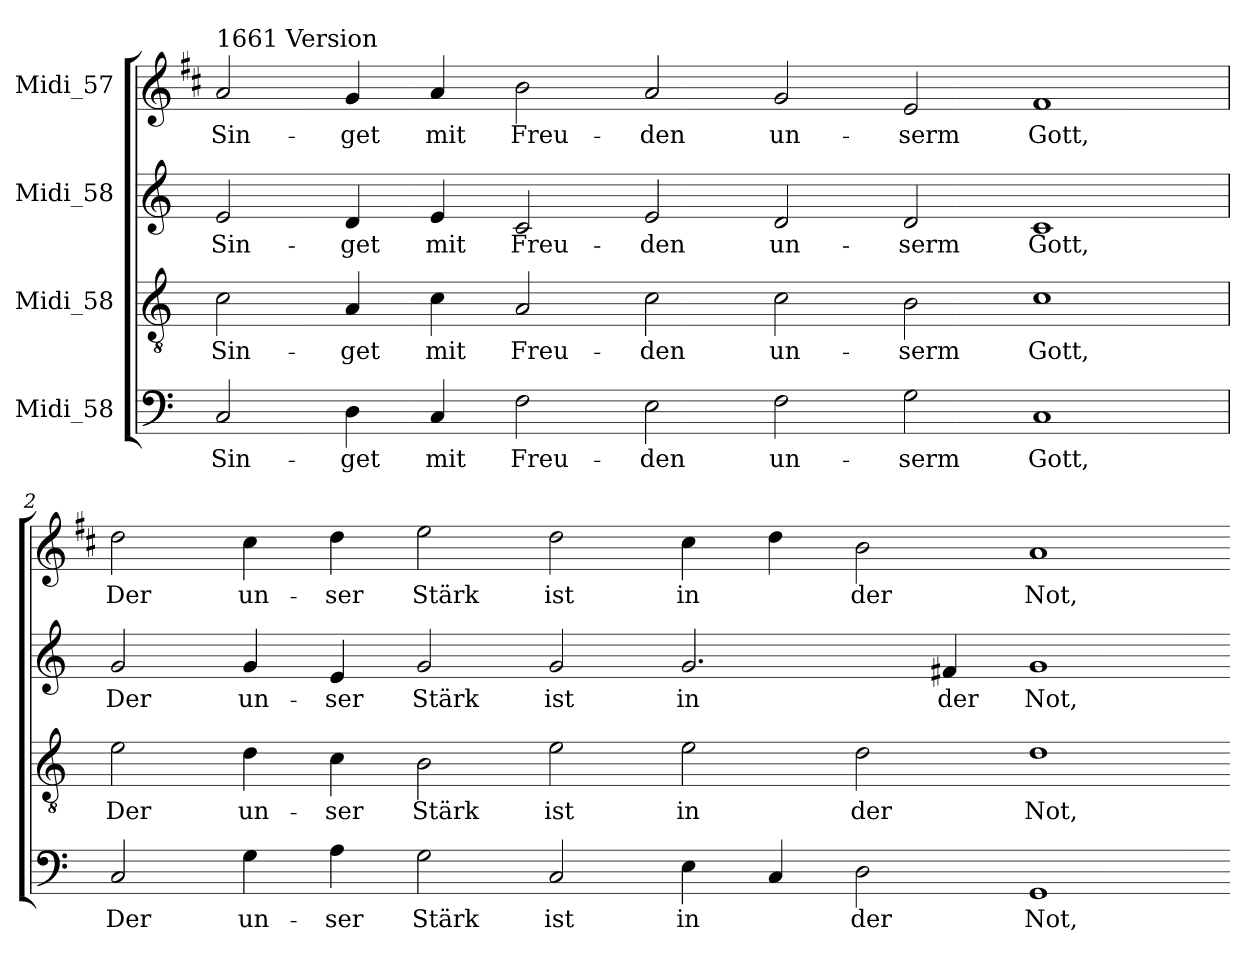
**kern	**text	**kern	**text	**kern	**text	**kern	**text
*part4	*part4	*part3	*part3	*part2	*part2	*part1	*part1
*staff4	*staff4	*staff3	*staff3	*staff2	*staff2	*staff1	*staff1
*I"Midi_58	*	*I"Midi_58	*	*I"Midi_58	*	*I"Midi_57	*
*clefF4	*	*clefGv2	*	*clefG2	*	*clefG2	*
*	*	*	*	*	*	*ITrd1c2	*
*k[]	*	*k[]	*	*k[]	*	*k[]	*
*C:	*	*C:	*	*C:	*	*C:	*
=1	=1	=1	=1	=1	=1	=1	=1
!	!	!	!	!	!	!LO:TX:a:t=1661 Version	!
!	!LO:LY:b	!	!LO:LY:b	!	!LO:LY:b	!	!LO:LY:b
2C	Sin-	2c	Sin-	2e	Sin-	2g	Sin-
!	!LO:LY:b	!	!LO:LY:b	!	!LO:LY:b	!	!LO:LY:b
4D	-get	4A	-get	4d	-get	4f	-get
!	!LO:LY:b	!	!LO:LY:b	!	!LO:LY:b	!	!LO:LY:b
4C	mit	4c	mit	4e	mit	4g	mit
!	!LO:LY:b	!	!LO:LY:b	!	!LO:LY:b	!	!LO:LY:b
2F	Freu-	2A	Freu-	2c	Freu-	2a	Freu-
!	!LO:LY:b	!	!LO:LY:b	!	!LO:LY:b	!	!LO:LY:b
2E	-den	2c	-den	2e	-den	2g	-den
!	!LO:LY:b	!	!LO:LY:b	!	!LO:LY:b	!	!LO:LY:b
2F	un-	2c	un-	2d	un-	2f	un-
!	!LO:LY:b	!	!LO:LY:b	!	!LO:LY:b	!	!LO:LY:b
2G	-serm	2B	-serm	2d	-serm	2d	-serm
!	!LO:LY:b	!	!LO:LY:b	!	!LO:LY:b	!	!LO:LY:b
1C	Gott,	1c	Gott,	1c	Gott,	1e	Gott,
=2	=2	=2	=2	=2	=2	=2	=2
!	!LO:LY:b	!	!LO:LY:b	!	!LO:LY:b	!	!LO:LY:b
2C	Der	2e	Der	2g	Der	2cc	Der
!	!LO:LY:b	!	!LO:LY:b	!	!LO:LY:b	!	!LO:LY:b
4G	un-	4d	un-	4g	un-	4b	un-
!	!LO:LY:b	!	!LO:LY:b	!	!LO:LY:b	!	!LO:LY:b
4A	-ser	4c	-ser	4e	-ser	4cc	-ser
!	!LO:LY:b	!	!LO:LY:b	!	!LO:LY:b	!	!LO:LY:b
2G	Stärk	2B	Stärk	2g	Stärk	2dd	Stärk
!	!LO:LY:b	!	!LO:LY:b	!	!LO:LY:b	!	!LO:LY:b
2C	ist	2e	ist	2g	ist	2cc	ist
!	!LO:LY:b	!	!LO:LY:b	!	!LO:LY:b	!	!LO:LY:b
4E	in	2e	in	2.g	in	4b	in
4C	.	.	.	.	.	4cc	.
!	!LO:LY:b	!	!LO:LY:b	!	!	!	!LO:LY:b
2D	der	2d	der	.	.	2a	der
!	!	!	!	!	!LO:LY:b	!	!
.	.	.	.	4f#X	der	.	.
!	!LO:LY:b	!	!LO:LY:b	!	!LO:LY:b	!	!LO:LY:b
1GG	Not,	1d	Not,	1g	Not,	1g	Not,
=-	=-	=-	=-	=-	=-	=-	=-
*-	*-	*-	*-	*-	*-	*-	*-
